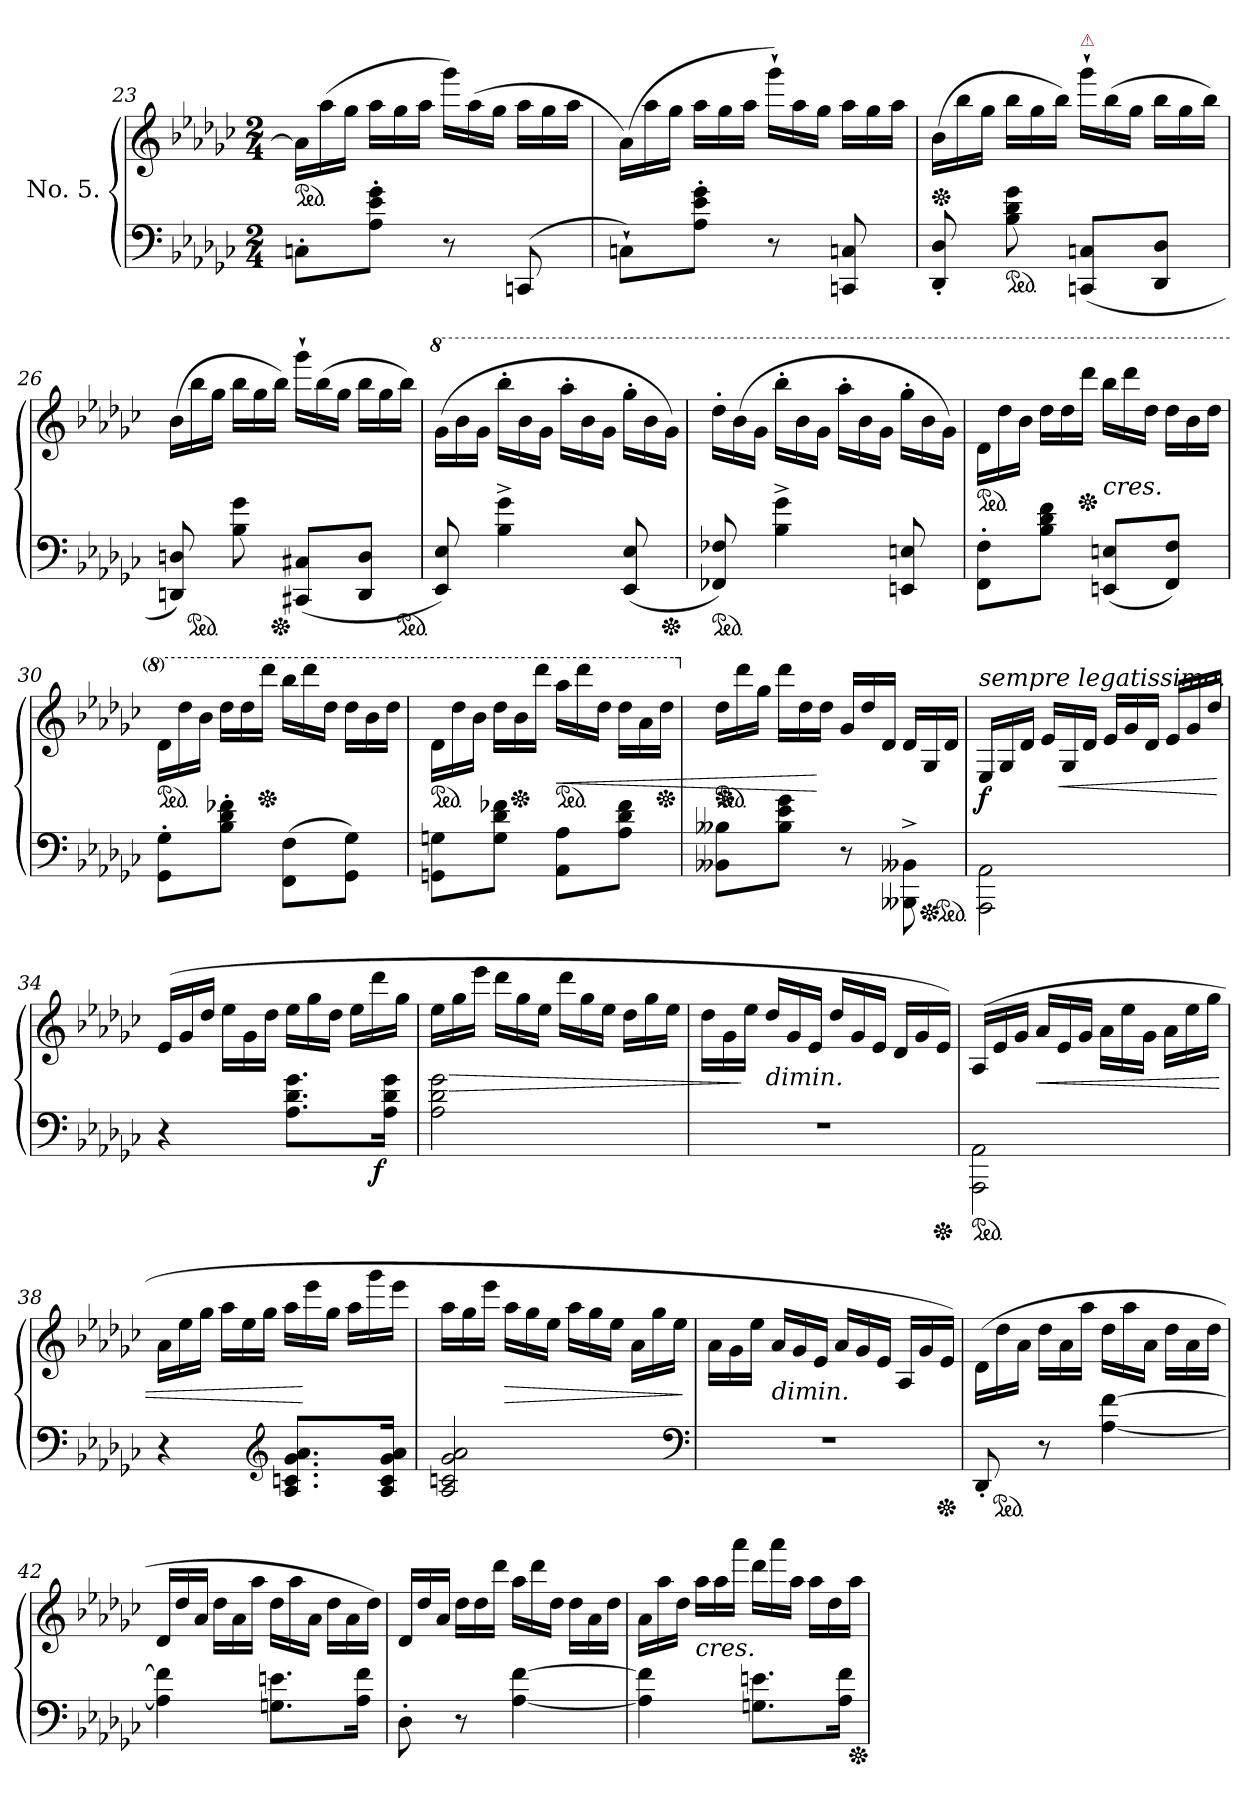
**kern	**kern	**dynam
*part1	*part1	*part1
*staff2	*staff1	*staff1/2
*I"No. 5.	*	*
*clefF4	*clefG2	*
*k[b-e-a-d-g-c-]	*k[b-e-a-d-g-c-]	*
*G-:	*G-:	*
*M2/4	*M2/4	*
*	*Xtuplet	*
*	*ped	*
=23	=23	=23
8Cn'L	24a-LL]	.
.	(>24aa-	.
.	24gg-JJ	.
8A-' 8e-' 8g-'J	24aa-LL	.
.	24gg-	.
.	24aa-JJ	.
8r	24ggg-LL)	.
.	(>24aa-	.
.	24gg-JJ	.
(<8CCn	24aa-LL	.
.	24gg-	.
.	24aa-JJ	.
=24	=24	=24
8Cn`L)	(>24a-LL)	.
.	24aa-	.
.	24gg-JJ	.
8A-' 8e-' 8g-'J	24aa-LL	.
.	24gg-	.
.	24aa-JJ	.
8r	24ggg-`LL)	.
.	24aa-	.
.	24gg-JJ	.
8CCn 8Cn	24aa-LL	.
.	24gg-	.
.	24aa-JJ	.
=25	=25	=25
*	*Xped	*
8DD-' 8D-'	(>24b-LL	.
.	24bb-	.
.	24gg-JJ	.
*ped	*	*
8B- 8d- 8g-	24bb-LL	.
.	24gg-	.
.	24bb-JJ)	.
!	!LO:TX:a:color=crimson:t=⚠	!
(<8CCn 8CnL	24ggg-`LL	.
.	(>24bb-	.
.	24gg-JJ	.
8DD- 8D-J	24bb-LL	.
.	24gg-	.
.	24bb-JJ)	.
=26	=26	=26
8DDn 8Dn)	(>24b-LL	.
*ped	*	*
.	24bb-	.
.	24gg-JJ	.
8B- 8g-	24bb-LL	.
.	24gg-	.
*Xped	*	*
.	24bb-JJ)	.
(<8CC#X 8C#XL	24ggg-`LL	.
.	(>24bb-	.
.	24gg-JJ	.
8DD 8DJ	24bb-LL	.
.	24gg-	.
*ped	*	*
.	24bb-JJ)	.
=27	=27	=27
*	*8va	*
8EE- 8E-)	(>24gg-\LL	.
.	24bb-	.
.	24gg-JJ	.
4B-^< 4g-^<	24bbb-'LL	.
.	24bb-	.
.	24gg-JJ	.
.	24aaa-'LL	.
.	24bb-	.
.	24gg-JJ	.
(<8EE- 8E-	24ggg-'LL	.
.	24bb-	.
*Xped	*	*
.	24gg-JJ)	.
=28	=28	=28
*ped	*	*
8FF-X 8F-X)	24ddd-'LL	.
.	(>24bb-	.
.	24gg-JJ	.
4B-^< 4g-^<	24bbb-'LL	.
.	24bb-	.
.	24gg-JJ	.
.	24aaa-'LL	.
.	24bb-	.
.	24gg-JJ	.
8EEn 8En	24ggg-'LL	.
.	24bb-	.
.	24gg-JJ)	.
=29	=29	=29
*	*ped	*
8FF' 8F'L	24dd-\LL	.
.	24ddd-	.
.	24bb-JJ	.
8B- 8d- 8fJ	24ddd-LL	.
.	24ddd-	.
*	*Xped	*
.	24dddd-JJ	.
!	!LO:TX:c:i:t=cres.	!
(<8EEn 8EnL	24bbb-LL	.
.	24dddd-	.
.	24ddd-JJ	.
8FF 8FJ)	24ddd-LL	.
.	24bb-	.
.	24ddd-JJ	.
=30	=30	=30
*	*ped	*
8GG-' 8G-'L	24dd-\LL	.
.	24ddd-	.
.	24bb-JJ	.
8B-' 8d-' 8f-X'J	24ddd-LL	.
.	24ddd-	.
*	*Xped	*
.	24dddd-JJ	.
(>8FF\ 8F\L	24bbb-LL	.
.	24dddd-	.
.	24ddd-JJ	.
8GG- 8G-J)	24ddd-LL	.
.	24bb-	.
.	24ddd-JJ	.
=31	=31	=31
*	*ped	*
8GGn 8GnL	24dd-\LL	.
.	24ddd-	.
.	24bb-JJ	.
8G 8d- 8f-XJ	24ddd-LL	.
*	*Xped	*
.	24bb-	.
.	24dddd-JJ	.
!	!LO:TX:a:color=crimson:t=⚠	!
*	*ped	*
8AA- 8A-L	24aaa-LL	<
.	24dddd-	.
.	24ddd-JJ	.
8A- 8d- 8f-J	24ddd-LL	.
.	24aa-	.
*	*Xped	*
.	24ddd-JJ	.
=32	=32	=32
*	*X8va	*
!	!LO:TX:a:i:t=loco.	!
*	*ped	*
*	*Xped	*
8BB--X 8B--XL	24dd-LL	.
.	24ddd-	.
.	24gg-JJ	.
8B-- 8e- 8g-J	24ddd-LL	.
.	24dd-	.
.	24dd-JJ	[
8r	24g-LL	.
.	24dd-	.
.	24d-JJ	.
8BBB--X^>\ 8BB--X^>\	24d-/LL	.
*Xped	*	*
.	24G-/	.
.	24d-/JJ	.
*ped	*	*
=33	=33	=33
!	!LO:TX:a:i:t=sempre legatissimo.	!
2AAA-\ 2AA-\	24E-/LL	f
.	24G-/	.
.	24d-/JJ	.
.	24e-LL	.
.	24G-	<
.	24d-JJ	.
.	24e-LL	.
.	24g-	.
.	24d-JJ	.
.	24e-LL	.
.	24g-	.
.	24dd-JJ	.
.	.	[
=34	=34	=34
4r	(>24e-LL	.
.	24g-	.
.	24dd-JJ	.
.	24ee-LL	.
.	24g-	.
.	24dd-JJ	.
8.A- 8.d- 8.g-L	24ee-LL	.
.	24gg-	.
.	24dd-JJ	.
.	24ee-LL	.
.	24ddd-	.
!	!	!LO:DY:b=2:rj
16A- 16d- 16g-Jk	.	f
.	24gg-JJ	.
=35	=35	=35
2A- 2d- 2g-	24ee-LL	.
.	24gg-	>
.	24eee-JJ	.
.	24ddd-LL	.
.	24gg-	.
.	24ee-JJ	.
.	24ddd-LL	.
.	24gg-	.
.	24ee-JJ	.
.	24dd-LL	.
.	24gg-	.
.	24ee-JJ	.
=36	=36	=36
2rF	24dd-LL	.
.	24g-	.
.	24ee-JJ	]
!	!LO:TX:c:i:t=dimin.	!
.	24dd-LL	.
.	24g-	.
.	24e-JJ	.
.	24dd-LL	.
.	24g-	.
.	24e-JJ	.
.	24d-LL	.
.	24g-	.
*Xped	*	*
.	24e-JJ)	.
=37	=37	=37
*ped	*	*
2AAA-\ 2AA-\	(>24A-/LL	.
.	24e-	.
.	24g-JJ	.
.	24a-LL	<
.	24e-	.
.	24g-JJ	.
.	24a-LL	.
.	24ee-	.
.	24g-JJ	.
.	24a-LL	.
.	24ee-	.
.	24gg-JJ	.
=38	=38	=38
4r	24a-LL	.
.	24ee-	.
.	24gg-JJ	.
.	24aa-LL	.
.	24ee-	.
.	24gg-JJ	.
*clefG2	*	*
8.A- 8.cn 8.g- 8.a-L	24aa-LL	.
.	24eee-	[
.	24gg-JJ	.
.	24aa-LL	.
.	24ggg-	.
16A- 16c 16g- 16a-Jk	.	.
.	24eee-JJ	.
=39	=39	=39
2A- 2cn 2g- 2a-	24aa-LL	.
.	24gg-	.
.	24eee-JJ	.
.	24aa-LL	>
.	24gg-	.
.	24ee-JJ	.
.	24aa-LL	.
.	24gg-	.
.	24ee-JJ	.
.	24a-LL	.
.	24gg-	.
.	24ee-JJ	.
*clefF4	*	*
.	.	]
=40	=40	=40
2r	24a-LL	.
.	24g-	.
.	24ee-JJ	.
!	!LO:TX:c:i:t=dimin.	!
.	24a-LL	.
.	24g-	.
.	24e-JJ	.
.	24a-LL	.
.	24g-	.
.	24e-JJ	.
.	24A-LL	.
.	24g-	.
*Xped	*	*
.	24e-JJ)	.
=41	=41	=41
8DD-'	(>24d-\LL	.
*ped	*	*
.	24dd-	.
.	24a-JJ	.
8r	24dd-LL	.
.	24a-	.
.	24aa-JJ	.
[4A- [4f	24dd-LL	.
.	24aa-	.
.	24a-JJ	.
.	24dd-LL	.
.	24a-	.
.	24dd-JJ	.
=42	=42	=42
4A-] 4f]	24d-LL	.
.	24dd-	.
.	24a-JJ	.
.	24dd-LL	.
.	24a-	.
.	24aa-JJ	.
8.Gn 8.enL	24dd-LL	.
.	24aa-	.
.	24a-JJ	.
.	24dd-LL	.
.	24a-	.
16A- 16fJk	.	.
.	24dd-JJ)	.
=43	=43	=43
8D-'	24d-/LL	.
.	24dd-	.
.	24a-JJ	.
8r	24dd-LL	.
.	24dd-	.
.	24ddd-JJ	.
[4A- [4f	24aa-LL	.
.	24ddd-	.
.	24dd-JJ	.
.	24dd-LL	.
.	24a-	.
.	24dd-JJ	.
=44	=44	=44
4A-] 4f]	24a-LL	.
.	24aa-	.
.	24dd-JJ	.
!	!LO:TX:c:i:t=cres.	!
.	24aa-LL	.
.	24aa-	.
.	24aaa-JJ	.
8.Gn 8.enL	24ddd-LL	.
.	24aaa-	.
.	24aa-JJ	.
.	24aa-LL	.
.	24dd-	.
16A- 16fJk	.	.
*Xped	*	*
.	24aa-JJ	.
=	=	=
*-	*-	*-
